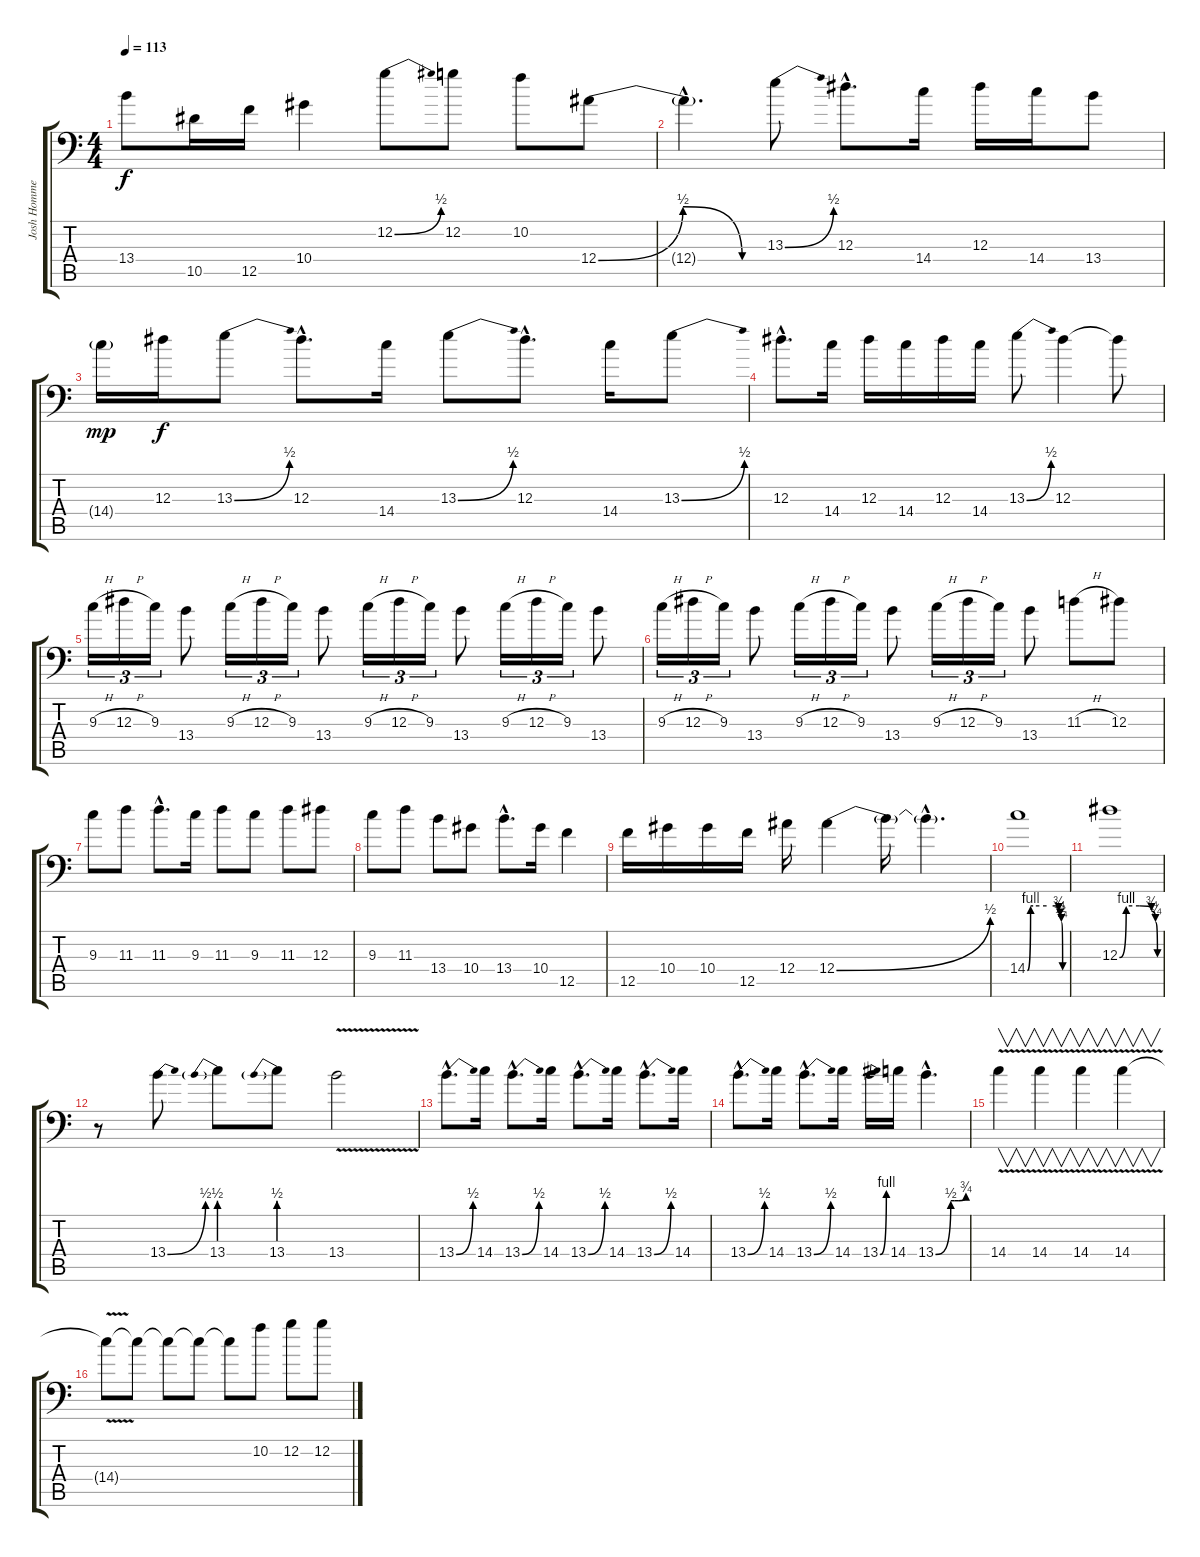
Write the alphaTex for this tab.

\track ("Josh Homme" "Josh Homme") {instrument distortionguitar}
\staff {score tabs}
\tuning (C4 G3 Eb3 Bb2 F2 Bb1) {hide}
\ts (4 4)
\tempo 113
\clef f4
\ks c
13.4{t}.8{dy f} 10.5.16 12.5.16 10.4.4 12.2{be (bend 0 0 60 2)}.8 12.2.8 10.2.8 12.4{be (custom 0 0 30 2 51 0 60 0)}.8 |
12.4{hac t}.4{d} 13.3{be (bend 0 0 60 2)}.8 12.3{hac}.8{d} 14.4.16 12.3.16 14.4.16 13.4.8 |
14.4{g}.16{dy mp} 12.3.16{dy f} 13.3{be (bend 0 0 60 2)}.8 12.3{hac}.8{d} 14.4.16 13.3{be (bend 0 0 60 2)}.8 12.3{hac}.8{d} 14.4.16 13.3{be (bend 0 0 60 2)}.8 |
12.3{hac}.8{d} 14.4.16 12.3.16 14.4.16 12.3.16 14.4.16 13.3{be (bend 0 0 60 2)}.8 12.3.4 12.3{t}.8 |
9.3{h}.16{tu (3 2)} 12.3{h}.16{tu (3 2)} 9.3.16{tu (3 2)} 13.4.8 9.3{h}.16{tu (3 2)} 12.3{h}.16{tu (3 2)} 9.3.16{tu (3 2)} 13.4.8 9.3{h}.16{tu (3 2)} 12.3{h}.16{tu (3 2)} 9.3.16{tu (3 2)} 13.4.8 9.3{h}.16{tu (3 2)} 12.3{h}.16{tu (3 2)} 9.3.16{tu (3 2)} 13.4.8 |
9.3{h}.16{tu (3 2)} 12.3{h}.16{tu (3 2)} 9.3.16{tu (3 2)} 13.4.8 9.3{h}.16{tu (3 2)} 12.3{h}.16{tu (3 2)} 9.3.16{tu (3 2)} 13.4.8 9.3{h}.16{tu (3 2)} 12.3{h}.16{tu (3 2)} 9.3.16{tu (3 2)} 13.4.8 11.3{h}.8 12.3.8 |
9.3.8 11.3.8 11.3{hac}.8{d} 9.3.16 11.3.8 9.3.8 11.3.8 12.3.8 |
9.3.8 11.3.8 13.4.8 10.4.8 13.4{hac}.8{d} 10.4.16 12.5.4 |
12.5.16 10.4.16 10.4.16 12.5.16 12.4.16 12.4{be (bend 0 0 60 2)}.4 12.4{t}.16 12.4{hac t}.4{d} |
14.4{be (custom 0 0 5 4 9 4 30 4 45 4 49 3 51 2 53 1 55 0 57 0 60 0)}.1 |
12.3{be (custom 0 0 10 4 30 4 48 3 54 1 57 0 60 0)}.1 |
r.8 13.4{be (bend 0 0 60 2)}.8 13.4{be (prebend 0 2 60 2)}.8 13.4{be (prebend 0 2 60 2)}.8 13.4{v}.2 |
13.4{be (bend 0 0 60 2) hac}.8{d} 14.4.16 13.4{be (bend 0 0 60 2) hac}.8{d} 14.4.16 13.4{be (bend 0 0 60 2) hac}.8{d} 14.4.16 13.4{be (bend 0 0 60 2) hac}.8{d} 14.4.16 |
13.4{be (bend 0 0 60 2) hac}.8{d} 14.4.16 13.4{be (bend 0 0 60 2) hac}.8{d} 14.4.16 13.4{be (bend 0 0 60 4)}.16 14.4.16 13.4{be (custom 0 0 30 2 37 2 46 2 60 3) hac}.4{d} |
14.4{v}.4{v} 14.4{v}.4{v} 14.4{v}.4{v} 14.4{v}.4{v} |
14.4{t}.8 14.4{t}.8 14.4{t}.8 14.4{t}.8 14.4{t}.8 10.2.8 12.2.8 12.2.8
